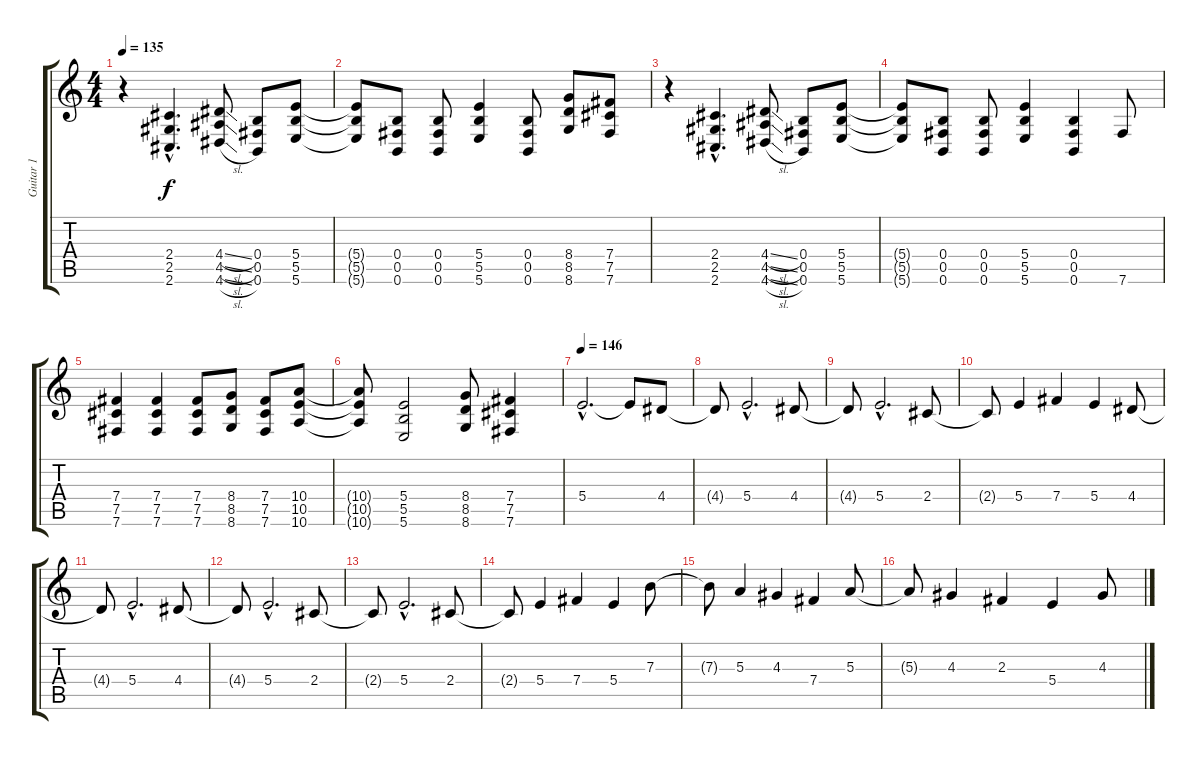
\track ("Guitar 1" "Guitar 1") {instrument distortionguitar}
\staff {score tabs}
\tuning (Db4 Ab3 E3 B2 Gb2 B1) {hide}
\ts (4 4)
\tempo 135
\clef g2
\ks c
r.4{dy f} (2.4{hac} 2.5{hac} 2.6{hac}).4{d} (4.4{sl} 4.5{sl} 4.6{sl}).8 (0.4 0.5 0.6).8 (5.4 5.5 5.6).8 |
(5.4{t} 5.5{t} 5.6{t}).8 (0.4 0.5 0.6).8 (0.4 0.5 0.6).8 (5.4 5.5 5.6).4 (0.4 0.5 0.6).8 (8.4 8.5 8.6).8 (7.4 7.5 7.6).8 |
r.4 (2.4{hac} 2.5{hac} 2.6{hac}).4{d} (4.4{sl} 4.5{sl} 4.6{sl}).8 (0.4 0.5 0.6).8 (5.4 5.5 5.6).8 |
(5.4{t} 5.5{t} 5.6{t}).8 (0.4 0.5 0.6).8 (0.4 0.5 0.6).8 (5.4 5.5 5.6).4 (0.4 0.5 0.6).4 7.6.8 |
(7.4 7.5 7.6).4 (7.4 7.5 7.6).4 (7.4 7.5 7.6).8 (8.4 8.5 8.6).8 (7.4 7.5 7.6).8 (10.4 10.5 10.6).8 |
(10.4{t} 10.5{t} 10.6{t}).8 (5.4 5.5 5.6).2 (8.4 8.5 8.6).8 (7.4 7.5 7.6).4 |
\tempo 146
5.4{hac}.2{d} 5.4{t}.8 4.4.8 |
4.4{t}.8 5.4{hac}.2{d} 4.4.8 |
4.4{t}.8 5.4{hac}.2{d} 2.4.8 |
2.4{t}.8 5.4.4 7.4.4 5.4.4 4.4.8 |
4.4{t}.8 5.4{hac}.2{d} 4.4.8 |
4.4{t}.8 5.4{hac}.2{d} 2.4.8 |
2.4{t}.8 5.4{hac}.2{d} 2.4.8 |
2.4{t}.8 5.4.4 7.4.4 5.4.4 7.3.8 |
7.3{t}.8 5.3.4 4.3.4 7.4.4 5.3.8 |
5.3{t}.8 4.3.4 2.3.4 5.4.4 4.3.8
